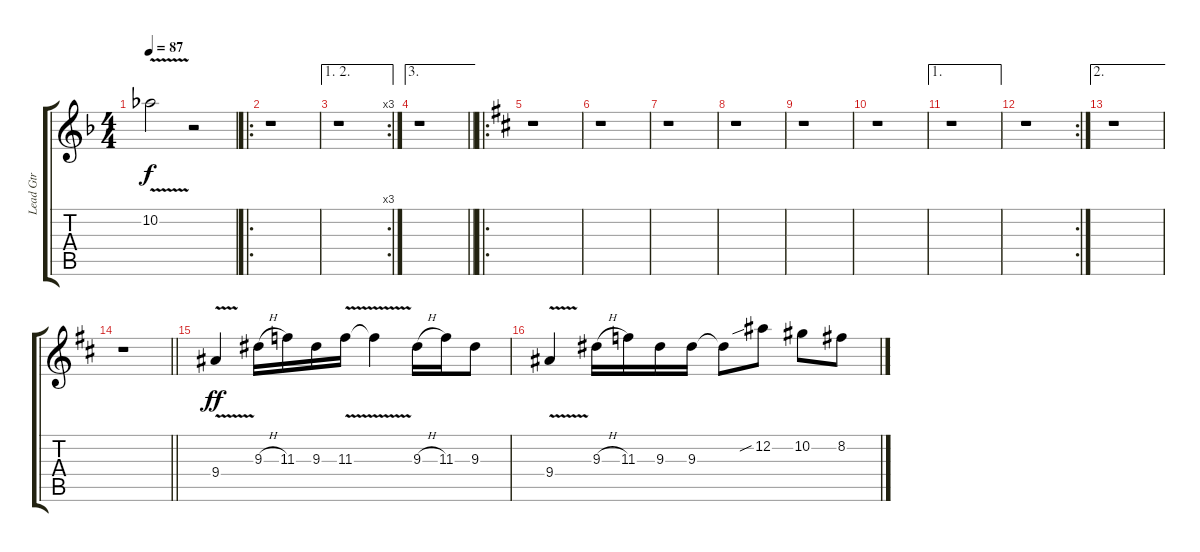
\track ("Lead Gtr" "Lead Gtr") {instrument distortionguitar}
\staff {score tabs}
\tuning (Eb4 Bb3 Gb3 Db3 Ab2 Eb2) {hide}
\ts (4 4)
\tempo 87
\clef g2
\ks f
10.2{v t}.2{dy f} r.2 |
\ro
r.1 |
\ae (1 2)
\rc 3
r.1 |
\ae 3
\barLineRight lightlight
r.1 |
\ro
\ks d
r.1 |
r.1 |
r.1 |
r.1 |
r.1 |
r.1 |
\ae 1
r.1 |
\rc 2
r.1 |
\ae 2
r.1 |
\barLineRight lightlight
r.1 |
9.4{v}.4{dy ff} 9.3{h}.16 11.3.16 9.3.16 11.3{v}.16 11.3{v t}.4 9.3{h}.16 11.3.16 9.3.8 |
9.4{v}.4 9.3{h}.16 11.3.16 9.3.16 9.3.16 9.3{t}.8 12.2{sib}.8 10.2.8 8.2.8
